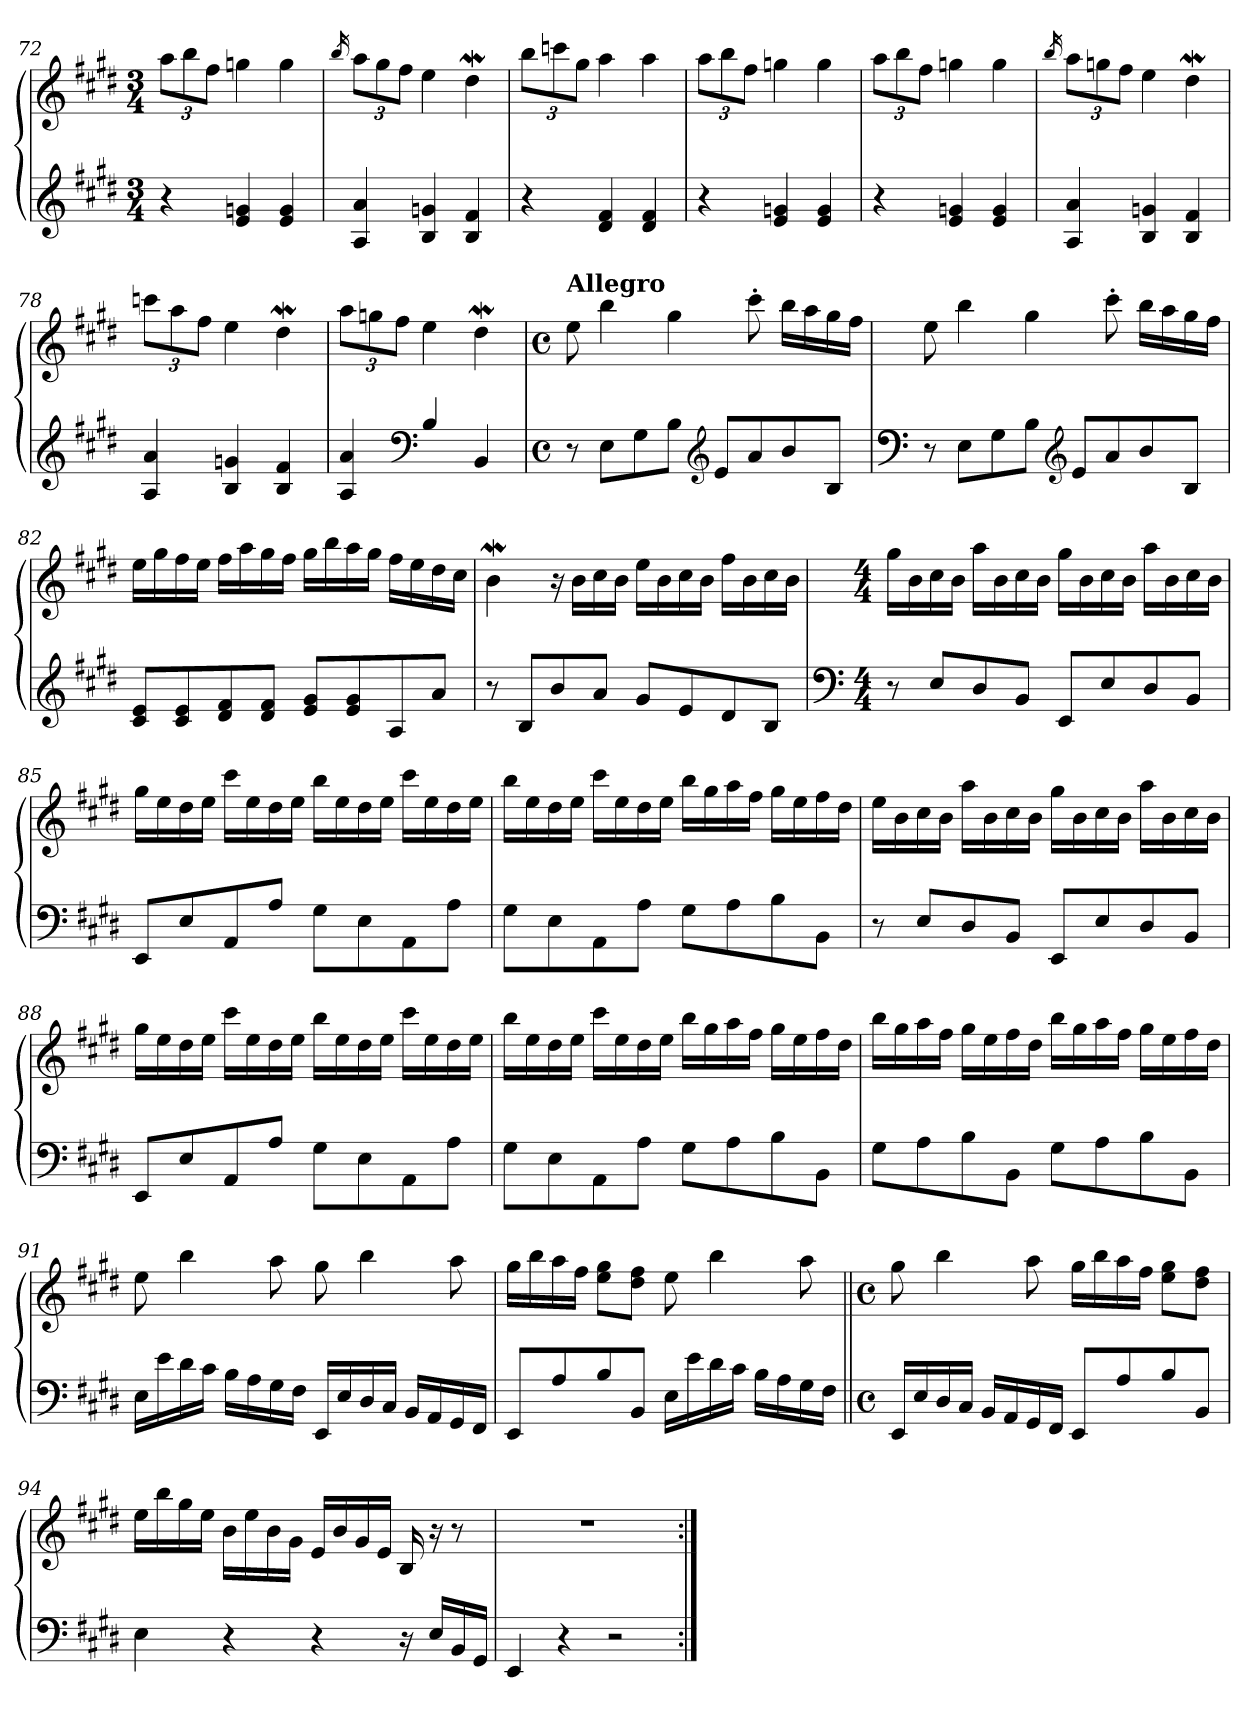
**kern	**kern
*part1	*part1
*staff2	*staff1
*clefG2	*clefG2
*k[f#c#g#d#]	*k[f#c#g#d#]
*M3/4	*M3/4
*	*Xbrackettup
=72	=72
4r	12aa\L
.	12bb\
.	12ff#\J
4e/ 4gn/	4ggn\
4e/ 4g/	4gg\
=73	=73
.	16qbb/
4A/ 4a/	12aa\L
.	12gg#\
.	12ff#\J
4B/ 4gn/	4ee\
4B/ 4f#/	4dd#W\
=74	=74
4r	12bb\L
.	12cccn\
.	12gg#\J
4d#/ 4f#/	4aa\
4d#/ 4f#/	4aa\
=75	=75
4r	12aa\L
.	12bb\
.	12ff#\J
4e/ 4gn/	4ggn\
4e/ 4g/	4gg\
=76	=76
4r	12aa\L
.	12bb\
.	12ff#\J
4e/ 4gn/	4ggn\
4e/ 4g/	4gg\
!!LO:LB:g=z
=77	=77
.	16qbb/
4A/ 4a/	12aa\L
.	12ggn\
.	12ff#\J
4B/ 4gn/	4ee\
4B/ 4f#/	4dd#W\
=78	=78
4A/ 4a/	12cccn\L
.	12aa\
.	12ff#\J
4B/ 4gn/	4ee\
4B/ 4f#/	4dd#W\
=79	=79
4A/ 4a/	12aa\L
.	12ggn\
.	12ff#\J
*clefF4	*
4B/	4ee\
4BB/	4dd#W\
=80	=80
*M4/4	*M4/4
*met(c)	*met(c)
!	!LO:TX:a:B:t=Allegro
8r	8ee\
8E\L	4bb\
8G#\	.
8B\J	4gg#\
*clefG2	*
8e/L	.
8a/	8ccc#'\
8b/	16bb\LL
.	16aa\
8B/J	16gg#\
.	16ff#\JJ
!!LO:PB:g=z
=81	=81
*clefF4	*
8r	8ee\
8E\L	4bb\
8G#\	.
8B\J	4gg#\
*clefG2	*
8e/L	.
8a/	8ccc#'\
8b/	16bb\LL
.	16aa\
8B/J	16gg#\
.	16ff#\JJ
=82	=82
8c#/ 8e/L	16ee\LL
.	16gg#\
8c#/ 8e/	16ff#\
.	16ee\JJ
8d#/ 8f#/	16ff#\LL
.	16aa\
8d#/ 8f#/J	16gg#\
.	16ff#\JJ
8e/ 8g#/L	16gg#\LL
.	16bb\
8e/ 8g#/	16aa\
.	16gg#\JJ
8A/	16ff#\LL
.	16ee\
8a/J	16dd#\
.	16cc#\JJ
=83	=83
8r	4bW\
8B/L	.
8b/	16r
.	16b\LL
8a/J	16cc#\
.	16b\JJ
8g#/L	16ee\LL
.	16b\
8e/	16cc#\
.	16b\JJ
8d#/	16ff#\LL
.	16b\
8B/J	16cc#\
.	16b\JJ
!!LO:LB:g=z
=84	=84
*clefF4	*
*M4/4	*M4/4
8r	16gg#\LL
.	16b\
8E/L	16cc#\
.	16b\JJ
8D#/	16aa\LL
.	16b\
8BB/J	16cc#\
.	16b\JJ
8EE/L	16gg#\LL
.	16b\
8E/	16cc#\
.	16b\JJ
8D#/	16aa\LL
.	16b\
8BB/J	16cc#\
.	16b\JJ
=85	=85
8EE/L	16gg#\LL
.	16ee\
8E/	16dd#\
.	16ee\JJ
8AA/	16ccc#\LL
.	16ee\
8A/J	16dd#\
.	16ee\JJ
8G#\L	16bb\LL
.	16ee\
8E\	16dd#\
.	16ee\JJ
8AA\	16ccc#\LL
.	16ee\
8A\J	16dd#\
.	16ee\JJ
=86	=86
8G#\L	16bb\LL
.	16ee\
8E\	16dd#\
.	16ee\JJ
8AA\	16ccc#\LL
.	16ee\
8A\J	16dd#\
.	16ee\JJ
8G#\L	16bb\LL
.	16gg#\
8A\	16aa\
.	16ff#\JJ
8B\	16gg#\LL
.	16ee\
8BB\J	16ff#\
.	16dd#\JJ
!!LO:LB:g=z
=87	=87
8r	16ee\LL
.	16b\
8E/L	16cc#\
.	16b\JJ
8D#/	16aa\LL
.	16b\
8BB/J	16cc#\
.	16b\JJ
8EE/L	16gg#\LL
.	16b\
8E/	16cc#\
.	16b\JJ
8D#/	16aa\LL
.	16b\
8BB/J	16cc#\
.	16b\JJ
=88	=88
8EE/L	16gg#\LL
.	16ee\
8E/	16dd#\
.	16ee\JJ
8AA/	16ccc#\LL
.	16ee\
8A/J	16dd#\
.	16ee\JJ
8G#\L	16bb\LL
.	16ee\
8E\	16dd#\
.	16ee\JJ
8AA\	16ccc#\LL
.	16ee\
8A\J	16dd#\
.	16ee\JJ
=89	=89
8G#\L	16bb\LL
.	16ee\
8E\	16dd#\
.	16ee\JJ
8AA\	16ccc#\LL
.	16ee\
8A\J	16dd#\
.	16ee\JJ
8G#\L	16bb\LL
.	16gg#\
8A\	16aa\
.	16ff#\JJ
8B\	16gg#\LL
.	16ee\
8BB\J	16ff#\
.	16dd#\JJ
!!LO:LB:g=z
=90	=90
8G#\L	16bb\LL
.	16gg#\
8A\	16aa\
.	16ff#\JJ
8B\	16gg#\LL
.	16ee\
8BB\J	16ff#\
.	16dd#\JJ
8G#\L	16bb\LL
.	16gg#\
8A\	16aa\
.	16ff#\JJ
8B\	16gg#\LL
.	16ee\
8BB\J	16ff#\
.	16dd#\JJ
=91	=91
16E\LL	8ee\
16e\	.
16d#\	4bb\
16c#\JJ	.
16B\LL	.
16A\	.
16G#\	8aa\
16F#\JJ	.
16EE/LL	8gg#\
16E/	.
16D#/	4bb\
16C#/JJ	.
16BB/LL	.
16AA/	.
16GG#/	8aa\
16FF#/JJ	.
=92	=92
8EE/L	16gg#\LL
.	16bb\
8A/	16aa\
.	16ff#\JJ
8B/	8ee\ 8gg#\L
8BB/J	8dd#\ 8ff#\J
16E\LL	8ee\
16e\	.
16d#\	4bb\
16c#\JJ	.
16B\LL	.
16A\	.
16G#\	8aa\
16F#\JJ	.
!!LO:LB:g=z
=93||	=93||
*M4/4	*M4/4
*met(c)	*met(c)
16EE/LL	8gg#\
16E/	.
16D#/	4bb\
16C#/JJ	.
16BB/LL	.
16AA/	.
16GG#/	8aa\
16FF#/JJ	.
8EE/L	16gg#\LL
.	16bb\
8A/	16aa\
.	16ff#\JJ
8B/	8ee\ 8gg#\L
8BB/J	8dd#\ 8ff#\J
!!LO:LB:g=z
=94	=94
4E\	16ee\LL
.	16bb\
.	16gg#\
.	16ee\JJ
4r	16b\LL
.	16ee\
.	16b\
.	16g#\JJ
4r	16e/LL
.	16b/
.	16g#/
.	16e/JJ
16r	16B/
16E/LL	16r
16BB/	8r
16GG#/JJ	.
=95	=95
4EE/	1r
4r	.
2r	.
=:|!	=:|!
*-	*-
